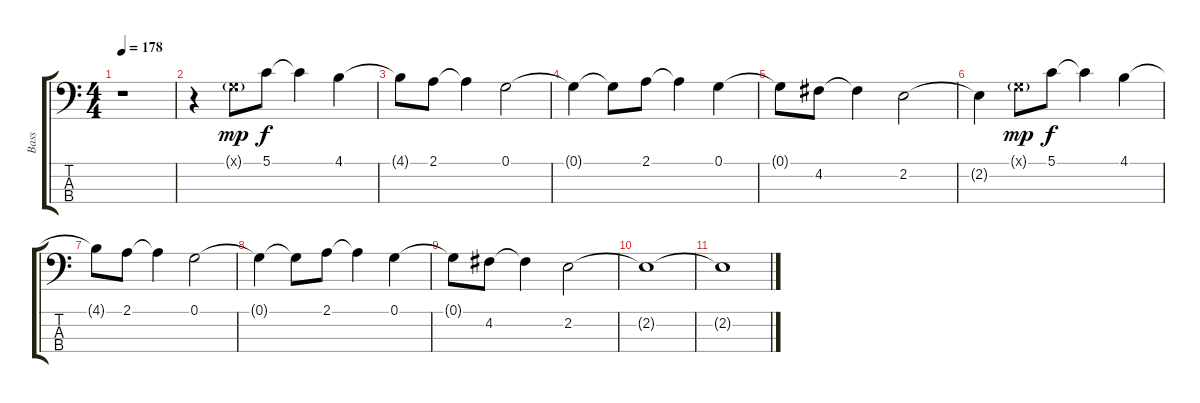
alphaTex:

\track ("Bass" "Bass") {instrument electricbassfinger}
\staff {score tabs}
\tuning (G2 D2 A1 E1) {hide}
\ts (4 4)
\tempo 178
\clef f4
\ks c
r.1{dy f} |
r.4 0.1{g x}.8{dy mp} 5.1.8{dy f} 5.1{t}.4 4.1.4 |
4.1{t}.8 2.1.8 2.1{t}.4 0.1.2 |
0.1{t}.4 0.1{t}.8 2.1.8 2.1{t}.4 0.1.4 |
0.1{t}.8 4.2.8 4.2{t}.4 2.2.2 |
2.2{t}.4 0.1{g x}.8{dy mp} 5.1.8{dy f} 5.1{t}.4 4.1.4 |
4.1{t}.8 2.1.8 2.1{t}.4 0.1.2 |
0.1{t}.4 0.1{t}.8 2.1.8 2.1{t}.4 0.1.4 |
0.1{t}.8 4.2.8 4.2{t}.4 2.2.2 |
2.2{t}.1 |
2.2{t}.1
